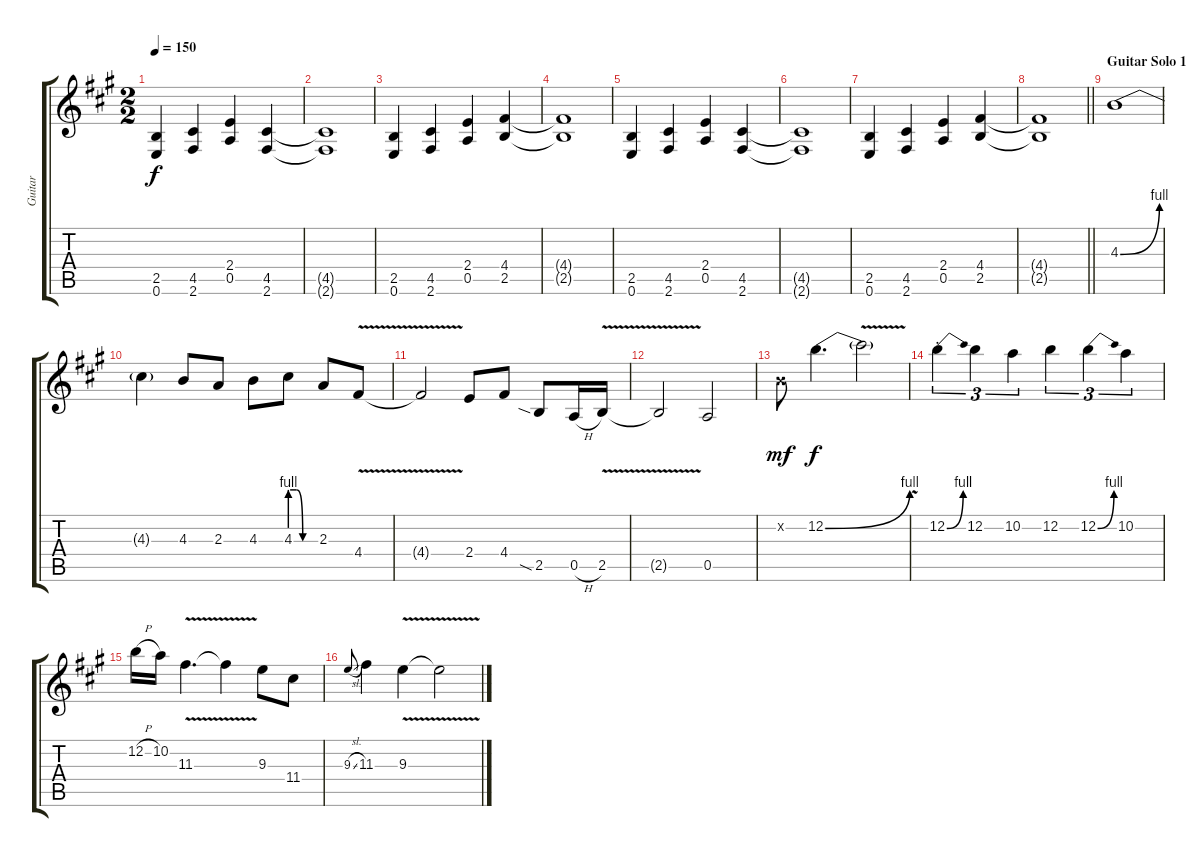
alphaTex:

\track ("Guitar" "Guitar") {instrument overdrivenguitar}
\staff {score tabs}
\tuning (E4 B3 G3 D3 A2 E2) {hide}
\ts (2 2)
\tempo 150
\clef g2
\ks a
(2.5 0.6).4{dy f} (4.5 2.6).4 (2.4 0.5).4 (4.5 2.6).4 |
(4.5{t} 2.6{t}).1 |
(2.5 0.6).4 (4.5 2.6).4 (2.4 0.5).4 (4.4 2.5).4 |
(4.4{t} 2.5{t}).1 |
(2.5 0.6).4 (4.5 2.6).4 (2.4 0.5).4 (4.5 2.6).4 |
(4.5{t} 2.6{t}).1 |
(2.5 0.6).4 (4.5 2.6).4 (2.4 0.5).4 (4.4 2.5).4 |
\barLineRight lightlight
(4.4{t} 2.5{t}).1 |
\section ("" "Guitar Solo 1")
4.3{be (bend 0 0 60 4)}.1 |
4.3{t}.4 4.3.8 2.3.8 4.3.8 4.3{be (custom 0 4 15 4 30 0 60 0)}.8 2.3.8 4.4{v}.8 |
4.4{t}.2 2.4.8 4.4.8 2.5{sia}.8 0.5{h}.16 2.5{v}.16 |
2.5{t}.2 0.5.2 |
0.2{x}.8{dy mf} 12.2{be (bend 0 0 60 4)}.4{d dy f} 12.2{v t}.2 |
12.2{be (bend 0 0 60 4) st}.4{tu (3 2)} 12.2.4{tu (3 2)} 10.2.4{tu (3 2)} 12.2.4{tu (3 2)} 12.2{be (bend 0 0 60 4)}.4{tu (3 2)} 10.2.4{tu (3 2)} |
12.2{h}.16 10.2.16 11.3{v}.4{d} 11.3{t}.4 9.3.8 11.4.8 |
9.3{sl}.8{gr onbeat} 11.3.4 9.3{v}.4 9.3{t}.2
